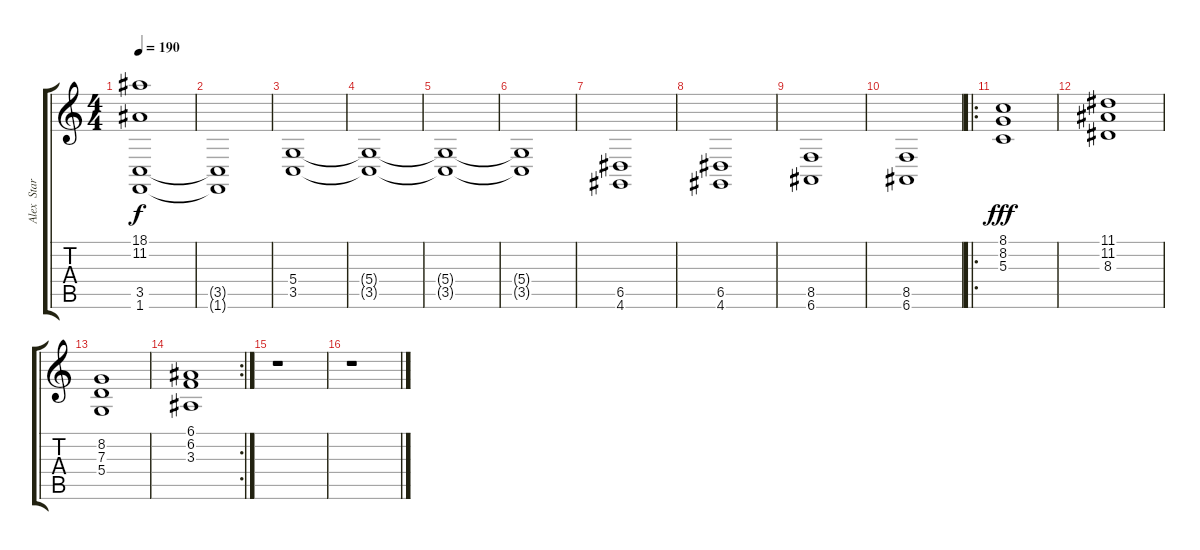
\track ("Alex  Staropoli 1" "Alex  Star") {instrument orchestrahit}
\staff {score tabs}
\tuning (E4 B3 G3 D3 A2 E2) {hide}
\ts (4 4)
\tempo 190
\clef g2
\ks c
(18.1{t} 11.2{t} 3.5 1.6).1{dy f} |
(3.5{t} 1.6{t}).1 |
(5.4 3.5).1 |
(5.4{t} 3.5{t}).1 |
(5.4{t} 3.5{t}).1 |
(5.4{t} 3.5{t}).1 |
(6.5 4.6).1 |
(6.5 4.6).1 |
(8.5 6.6).1 |
(8.5 6.6).1 |
\ro
(8.1 8.2 5.3).1{dy fff instrument orchestrahit} |
(11.1 11.2 8.3).1 |
(8.2 7.3 5.4).1 |
\rc 2
(6.1 6.2 3.3).1 |
r.1{instrument brasssection} |
r.1
